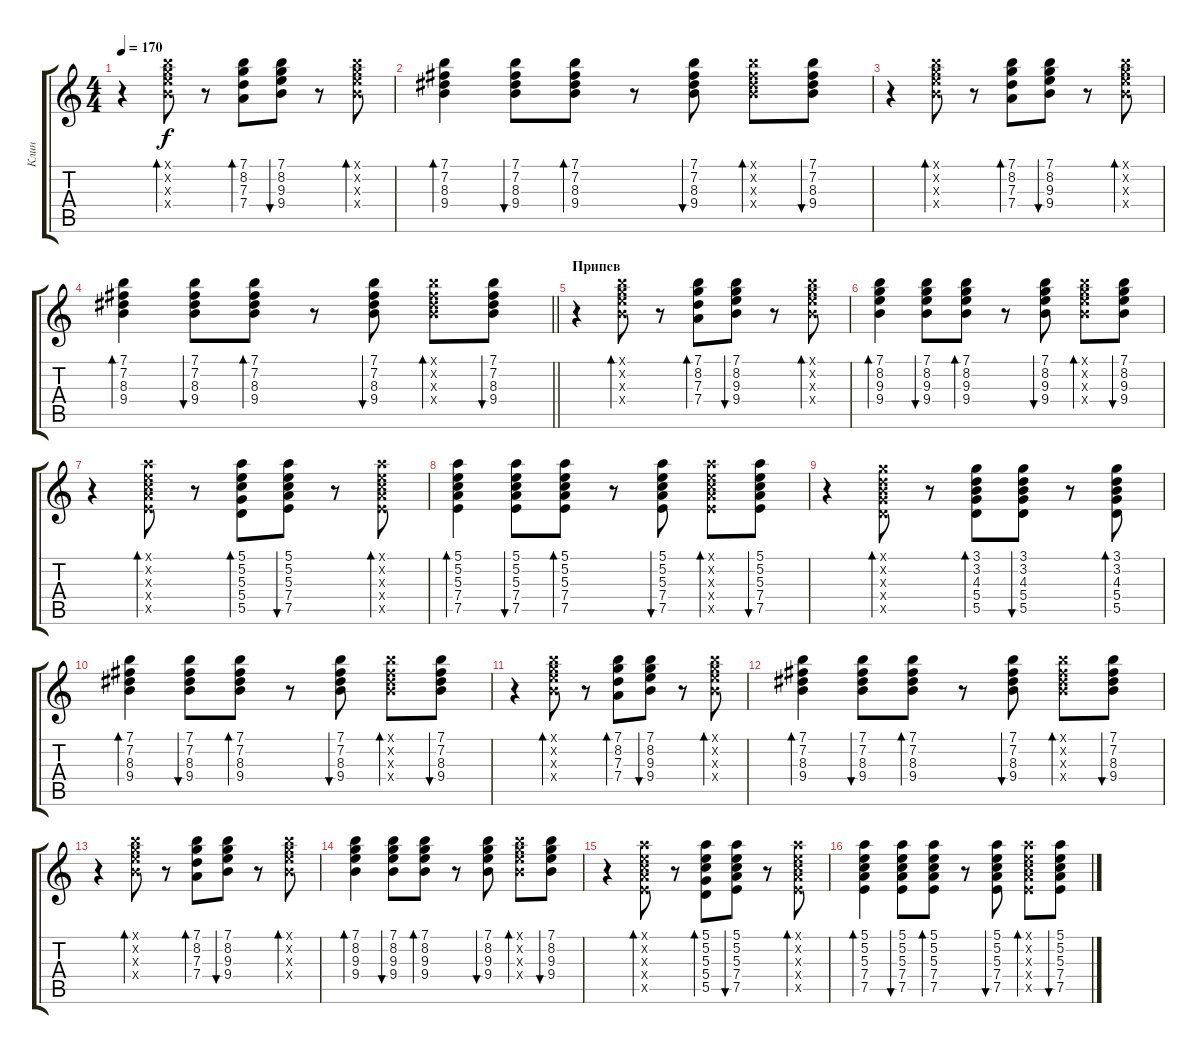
\track ("Клин" "Клин") {instrument electricguitarclean}
\staff {score tabs}
\tuning (E4 B3 G3 D3 A2 E2) {hide}
\ts (4 4)
\tempo 170
\clef g2
\ks c
r.4{dy f} (7.1{x} 8.2{x} 9.3{x} 9.4{x}).8{bd 30} r.8 (7.1 8.2 7.3 7.4).8{bd 30} (7.1 8.2 9.3 9.4).8{bu 30} r.8 (7.1{x} 8.2{x} 9.3{x} 9.4{x}).8{bd 30} |
(7.1 7.2 8.3 9.4).4{bd 30} (7.1 7.2 8.3 9.4).8{bu 30} (7.1 7.2 8.3 9.4).8{bd 30} r.8 (7.1 7.2 8.3 9.4).8{bu 30} (7.1{x} 7.2{x} 8.3{x} 9.4{x}).8{bd 30} (7.1 7.2 8.3 9.4).8{bu 30} |
r.4 (7.1{x} 8.2{x} 9.3{x} 9.4{x}).8{bd 30} r.8 (7.1 8.2 7.3 7.4).8{bd 30} (7.1 8.2 9.3 9.4).8{bu 30} r.8 (7.1{x} 8.2{x} 9.3{x} 9.4{x}).8{bd 30} |
\barLineRight lightlight
(7.1 7.2 8.3 9.4).4{bd 30} (7.1 7.2 8.3 9.4).8{bu 30} (7.1 7.2 8.3 9.4).8{bd 30} r.8 (7.1 7.2 8.3 9.4).8{bu 30} (7.1{x} 7.2{x} 8.3{x} 9.4{x}).8{bd 30} (7.1 7.2 8.3 9.4).8{bu 30} |
\section ("" "Припев")
r.4 (7.1{x} 8.2{x} 9.3{x} 9.4{x}).8{bd 30} r.8 (7.1 8.2 7.3 7.4).8{bd 30} (7.1 8.2 9.3 9.4).8{bu 30} r.8 (7.1{x} 8.2{x} 9.3{x} 9.4{x}).8{bd 30} |
(7.1 8.2 9.3 9.4).4{bd 30} (7.1 8.2 9.3 9.4).8{bu 30} (7.1 8.2 9.3 9.4).8{bd 30} r.8 (7.1 8.2 9.3 9.4).8{bu 30} (7.1{x} 8.2{x} 9.3{x} 9.4{x}).8{bd 30} (7.1 8.2 9.3 9.4).8{bu 30} |
r.4 (5.1{x} 5.2{x} 5.3{x} 7.4{x} 7.5{x}).8{bd 30} r.8 (5.1 5.2 5.3 5.4 5.5).8{bd 30} (5.1 5.2 5.3 7.4 7.5).8{bu 30} r.8 (5.1{x} 5.2{x} 5.3{x} 7.4{x} 7.5{x}).8{bd 30} |
(5.1 5.2 5.3 7.4 7.5).4{bd 30} (5.1 5.2 5.3 7.4 7.5).8{bu 30} (5.1 5.2 5.3 7.4 7.5).8{bd 30} r.8 (5.1 5.2 5.3 7.4 7.5).8{bu 30} (5.1{x} 5.2{x} 5.3{x} 7.4{x} 7.5{x}).8{bd 30} (5.1 5.2 5.3 7.4 7.5).8{bu 30} |
r.4 (3.1{x} 3.2{x} 4.3{x} 5.4{x} 5.5{x}).8{bd 30} r.8 (3.1 3.2 4.3 5.4 5.5).8{bd 30} (3.1 3.2 4.3 5.4 5.5).8{bu 30} r.8 (3.1 3.2 4.3 5.4 5.5).8{bd 30} |
(7.1 7.2 8.3 9.4).4{bd 30} (7.1 7.2 8.3 9.4).8{bu 30} (7.1 7.2 8.3 9.4).8{bd 30} r.8 (7.1 7.2 8.3 9.4).8{bu 30} (7.1{x} 7.2{x} 8.3{x} 9.4{x}).8{bd 30} (7.1 7.2 8.3 9.4).8{bu 30} |
r.4 (7.1{x} 8.2{x} 9.3{x} 9.4{x}).8{bd 30} r.8 (7.1 8.2 7.3 7.4).8{bd 30} (7.1 8.2 9.3 9.4).8{bu 30} r.8 (7.1{x} 8.2{x} 9.3{x} 9.4{x}).8{bd 30} |
(7.1 7.2 8.3 9.4).4{bd 30} (7.1 7.2 8.3 9.4).8{bu 30} (7.1 7.2 8.3 9.4).8{bd 30} r.8 (7.1 7.2 8.3 9.4).8{bu 30} (7.1{x} 7.2{x} 8.3{x} 9.4{x}).8{bd 30} (7.1 7.2 8.3 9.4).8{bu 30} |
r.4 (7.1{x} 8.2{x} 9.3{x} 9.4{x}).8{bd 30} r.8 (7.1 8.2 7.3 7.4).8{bd 30} (7.1 8.2 9.3 9.4).8{bu 30} r.8 (7.1{x} 8.2{x} 9.3{x} 9.4{x}).8{bd 30} |
(7.1 8.2 9.3 9.4).4{bd 30} (7.1 8.2 9.3 9.4).8{bu 30} (7.1 8.2 9.3 9.4).8{bd 30} r.8 (7.1 8.2 9.3 9.4).8{bu 30} (7.1{x} 8.2{x} 9.3{x} 9.4{x}).8{bd 30} (7.1 8.2 9.3 9.4).8{bu 30} |
r.4 (5.1{x} 5.2{x} 5.3{x} 7.4{x} 7.5{x}).8{bd 30} r.8 (5.1 5.2 5.3 5.4 5.5).8{bd 30} (5.1 5.2 5.3 7.4 7.5).8{bu 30} r.8 (5.1{x} 5.2{x} 5.3{x} 7.4{x} 7.5{x}).8{bd 30} |
(5.1 5.2 5.3 7.4 7.5).4{bd 30} (5.1 5.2 5.3 7.4 7.5).8{bu 30} (5.1 5.2 5.3 7.4 7.5).8{bd 30} r.8 (5.1 5.2 5.3 7.4 7.5).8{bu 30} (5.1{x} 5.2{x} 5.3{x} 7.4{x} 7.5{x}).8{bd 30} (5.1 5.2 5.3 7.4 7.5).8{bu 30}
